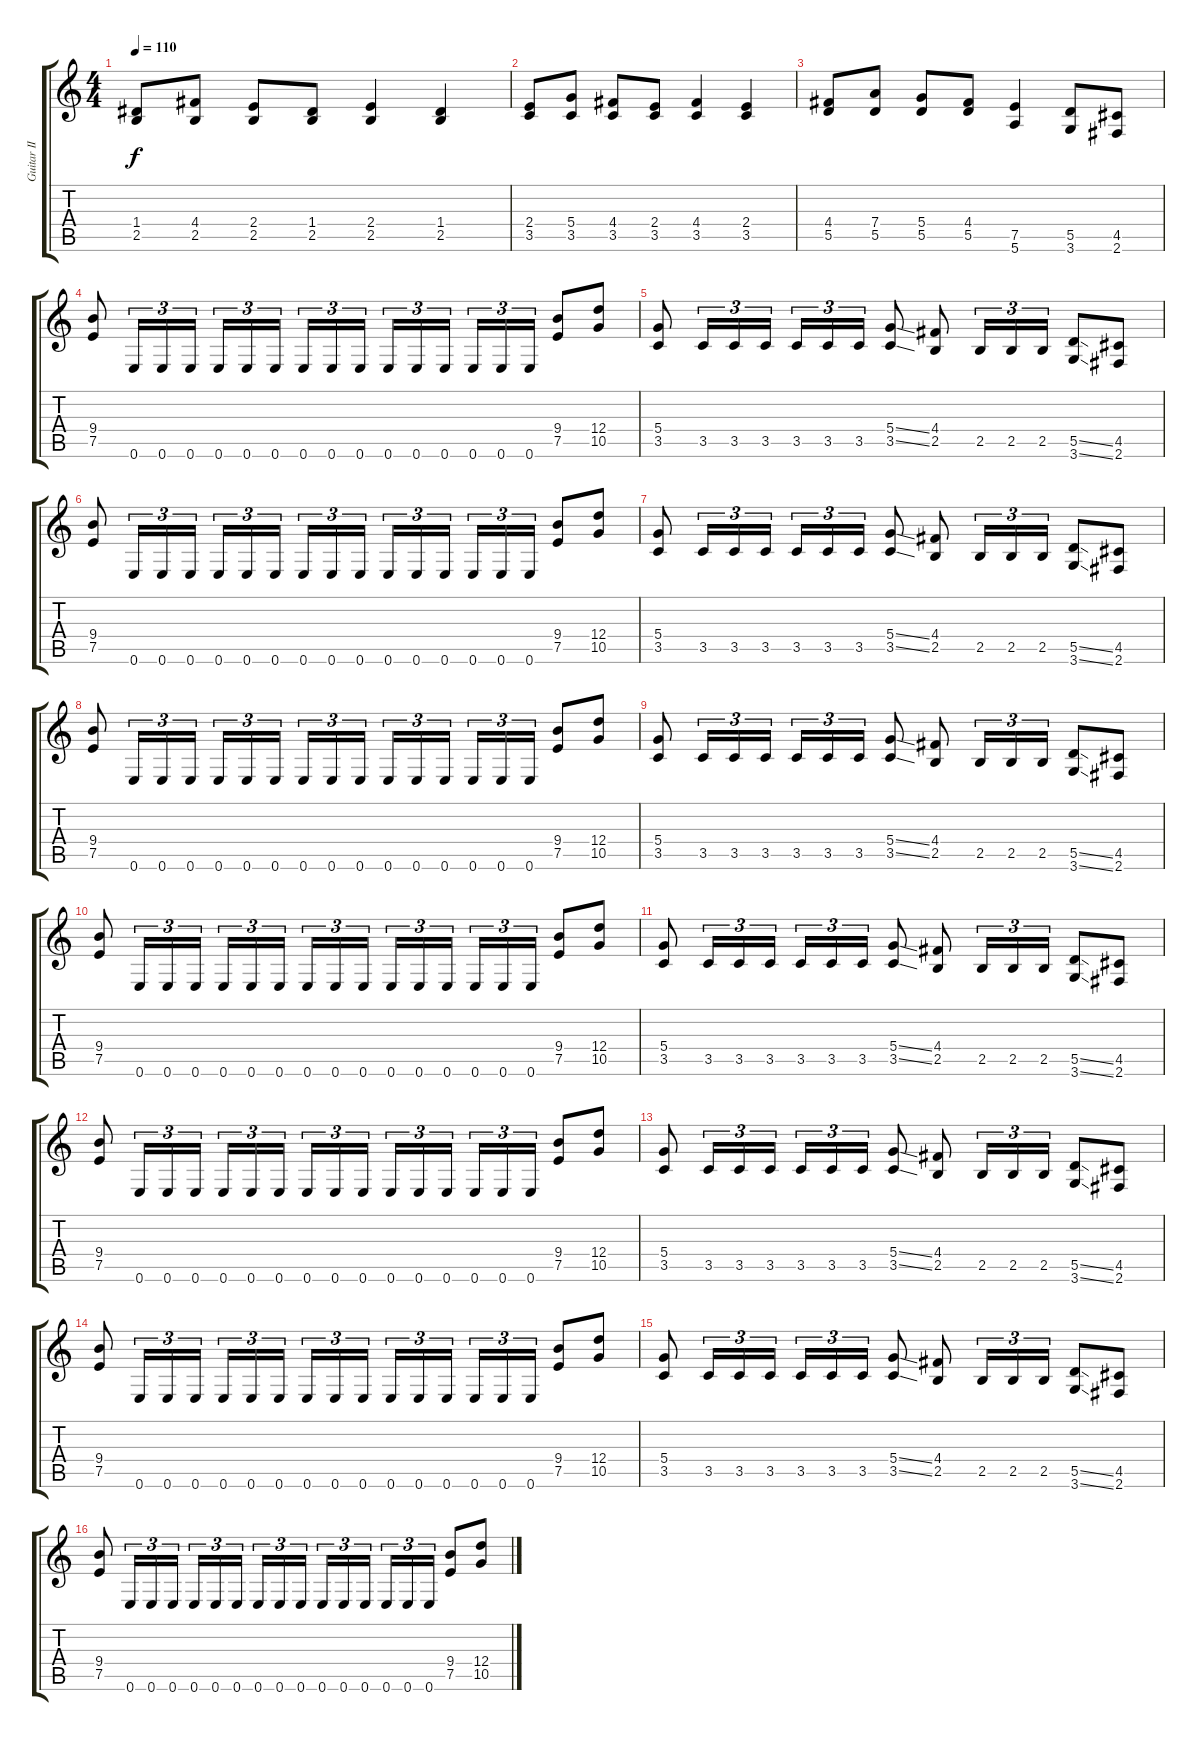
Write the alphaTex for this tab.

\track ("Guitar II" "Guitar II") {instrument distortionguitar}
\staff {score tabs}
\tuning (E4 B3 G3 D3 A2 E2) {hide}
\ts (4 4)
\tempo 110
\clef g2
\ks c
(1.4 2.5).8{dy f} (4.4 2.5).8 (2.4 2.5).8 (1.4 2.5).8 (2.4 2.5).4 (1.4 2.5).4 |
(2.4 3.5).8 (5.4 3.5).8 (4.4 3.5).8 (2.4 3.5).8 (4.4 3.5).4 (2.4 3.5).4 |
(4.4 5.5).8 (7.4 5.5).8 (5.4 5.5).8 (4.4 5.5).8 (7.5 5.6).4 (5.5 3.6).8 (4.5 2.6).8 |
(9.4 7.5).8 0.6.16{tu (3 2)} 0.6.16{tu (3 2)} 0.6.16{tu (3 2)} 0.6.16{tu (3 2)} 0.6.16{tu (3 2)} 0.6.16{tu (3 2)} 0.6.16{tu (3 2)} 0.6.16{tu (3 2)} 0.6.16{tu (3 2)} 0.6.16{tu (3 2)} 0.6.16{tu (3 2)} 0.6.16{tu (3 2)} 0.6.16{tu (3 2)} 0.6.16{tu (3 2)} 0.6.16{tu (3 2)} (9.4 7.5).8 (12.4 10.5).8 |
(5.4 3.5).8 3.5.16{tu (3 2)} 3.5.16{tu (3 2)} 3.5.16{tu (3 2)} 3.5.16{tu (3 2)} 3.5.16{tu (3 2)} 3.5.16{tu (3 2)} (5.4{ss} 3.5{ss}).8 (4.4 2.5).8 2.5.16{tu (3 2)} 2.5.16{tu (3 2)} 2.5.16{tu (3 2)} (5.5{ss} 3.6{ss}).8 (4.5 2.6).8 |
(9.4 7.5).8 0.6.16{tu (3 2)} 0.6.16{tu (3 2)} 0.6.16{tu (3 2)} 0.6.16{tu (3 2)} 0.6.16{tu (3 2)} 0.6.16{tu (3 2)} 0.6.16{tu (3 2)} 0.6.16{tu (3 2)} 0.6.16{tu (3 2)} 0.6.16{tu (3 2)} 0.6.16{tu (3 2)} 0.6.16{tu (3 2)} 0.6.16{tu (3 2)} 0.6.16{tu (3 2)} 0.6.16{tu (3 2)} (9.4 7.5).8 (12.4 10.5).8 |
(5.4 3.5).8 3.5.16{tu (3 2)} 3.5.16{tu (3 2)} 3.5.16{tu (3 2)} 3.5.16{tu (3 2)} 3.5.16{tu (3 2)} 3.5.16{tu (3 2)} (5.4{ss} 3.5{ss}).8 (4.4 2.5).8 2.5.16{tu (3 2)} 2.5.16{tu (3 2)} 2.5.16{tu (3 2)} (5.5{ss} 3.6{ss}).8 (4.5 2.6).8 |
(9.4 7.5).8 0.6.16{tu (3 2)} 0.6.16{tu (3 2)} 0.6.16{tu (3 2)} 0.6.16{tu (3 2)} 0.6.16{tu (3 2)} 0.6.16{tu (3 2)} 0.6.16{tu (3 2)} 0.6.16{tu (3 2)} 0.6.16{tu (3 2)} 0.6.16{tu (3 2)} 0.6.16{tu (3 2)} 0.6.16{tu (3 2)} 0.6.16{tu (3 2)} 0.6.16{tu (3 2)} 0.6.16{tu (3 2)} (9.4 7.5).8 (12.4 10.5).8 |
(5.4 3.5).8 3.5.16{tu (3 2)} 3.5.16{tu (3 2)} 3.5.16{tu (3 2)} 3.5.16{tu (3 2)} 3.5.16{tu (3 2)} 3.5.16{tu (3 2)} (5.4{ss} 3.5{ss}).8 (4.4 2.5).8 2.5.16{tu (3 2)} 2.5.16{tu (3 2)} 2.5.16{tu (3 2)} (5.5{ss} 3.6{ss}).8 (4.5 2.6).8 |
(9.4 7.5).8 0.6.16{tu (3 2)} 0.6.16{tu (3 2)} 0.6.16{tu (3 2)} 0.6.16{tu (3 2)} 0.6.16{tu (3 2)} 0.6.16{tu (3 2)} 0.6.16{tu (3 2)} 0.6.16{tu (3 2)} 0.6.16{tu (3 2)} 0.6.16{tu (3 2)} 0.6.16{tu (3 2)} 0.6.16{tu (3 2)} 0.6.16{tu (3 2)} 0.6.16{tu (3 2)} 0.6.16{tu (3 2)} (9.4 7.5).8 (12.4 10.5).8 |
(5.4 3.5).8 3.5.16{tu (3 2)} 3.5.16{tu (3 2)} 3.5.16{tu (3 2)} 3.5.16{tu (3 2)} 3.5.16{tu (3 2)} 3.5.16{tu (3 2)} (5.4{ss} 3.5{ss}).8 (4.4 2.5).8 2.5.16{tu (3 2)} 2.5.16{tu (3 2)} 2.5.16{tu (3 2)} (5.5{ss} 3.6{ss}).8 (4.5 2.6).8 |
(9.4 7.5).8 0.6.16{tu (3 2)} 0.6.16{tu (3 2)} 0.6.16{tu (3 2)} 0.6.16{tu (3 2)} 0.6.16{tu (3 2)} 0.6.16{tu (3 2)} 0.6.16{tu (3 2)} 0.6.16{tu (3 2)} 0.6.16{tu (3 2)} 0.6.16{tu (3 2)} 0.6.16{tu (3 2)} 0.6.16{tu (3 2)} 0.6.16{tu (3 2)} 0.6.16{tu (3 2)} 0.6.16{tu (3 2)} (9.4 7.5).8 (12.4 10.5).8 |
(5.4 3.5).8 3.5.16{tu (3 2)} 3.5.16{tu (3 2)} 3.5.16{tu (3 2)} 3.5.16{tu (3 2)} 3.5.16{tu (3 2)} 3.5.16{tu (3 2)} (5.4{ss} 3.5{ss}).8 (4.4 2.5).8 2.5.16{tu (3 2)} 2.5.16{tu (3 2)} 2.5.16{tu (3 2)} (5.5{ss} 3.6{ss}).8 (4.5 2.6).8 |
(9.4 7.5).8 0.6.16{tu (3 2)} 0.6.16{tu (3 2)} 0.6.16{tu (3 2)} 0.6.16{tu (3 2)} 0.6.16{tu (3 2)} 0.6.16{tu (3 2)} 0.6.16{tu (3 2)} 0.6.16{tu (3 2)} 0.6.16{tu (3 2)} 0.6.16{tu (3 2)} 0.6.16{tu (3 2)} 0.6.16{tu (3 2)} 0.6.16{tu (3 2)} 0.6.16{tu (3 2)} 0.6.16{tu (3 2)} (9.4 7.5).8 (12.4 10.5).8 |
(5.4 3.5).8 3.5.16{tu (3 2)} 3.5.16{tu (3 2)} 3.5.16{tu (3 2)} 3.5.16{tu (3 2)} 3.5.16{tu (3 2)} 3.5.16{tu (3 2)} (5.4{ss} 3.5{ss}).8 (4.4 2.5).8 2.5.16{tu (3 2)} 2.5.16{tu (3 2)} 2.5.16{tu (3 2)} (5.5{ss} 3.6{ss}).8 (4.5 2.6).8 |
(9.4 7.5).8 0.6.16{tu (3 2)} 0.6.16{tu (3 2)} 0.6.16{tu (3 2)} 0.6.16{tu (3 2)} 0.6.16{tu (3 2)} 0.6.16{tu (3 2)} 0.6.16{tu (3 2)} 0.6.16{tu (3 2)} 0.6.16{tu (3 2)} 0.6.16{tu (3 2)} 0.6.16{tu (3 2)} 0.6.16{tu (3 2)} 0.6.16{tu (3 2)} 0.6.16{tu (3 2)} 0.6.16{tu (3 2)} (9.4 7.5).8 (12.4 10.5).8
